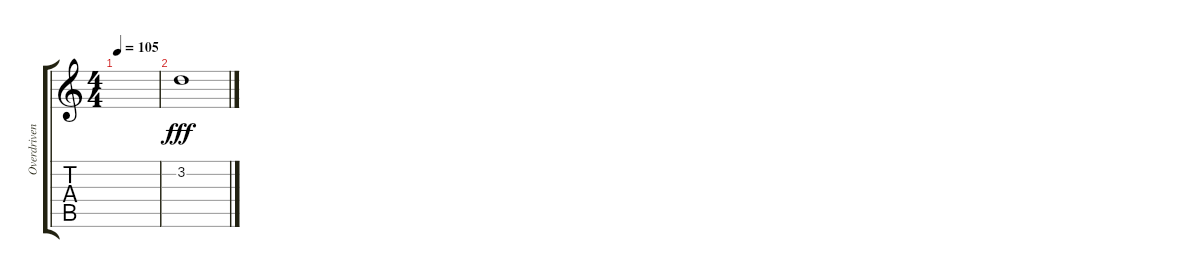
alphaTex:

\track ("Overdriven 2" "Overdriven") {instrument overdrivenguitar}
\staff {score tabs}
\tuning (E4 B3 G3 D3 A2 E2) {hide}
\ts (4 4)
\tempo 105
\clef g2
\ks c
|
3.2.1{dy fff instrument applause}
